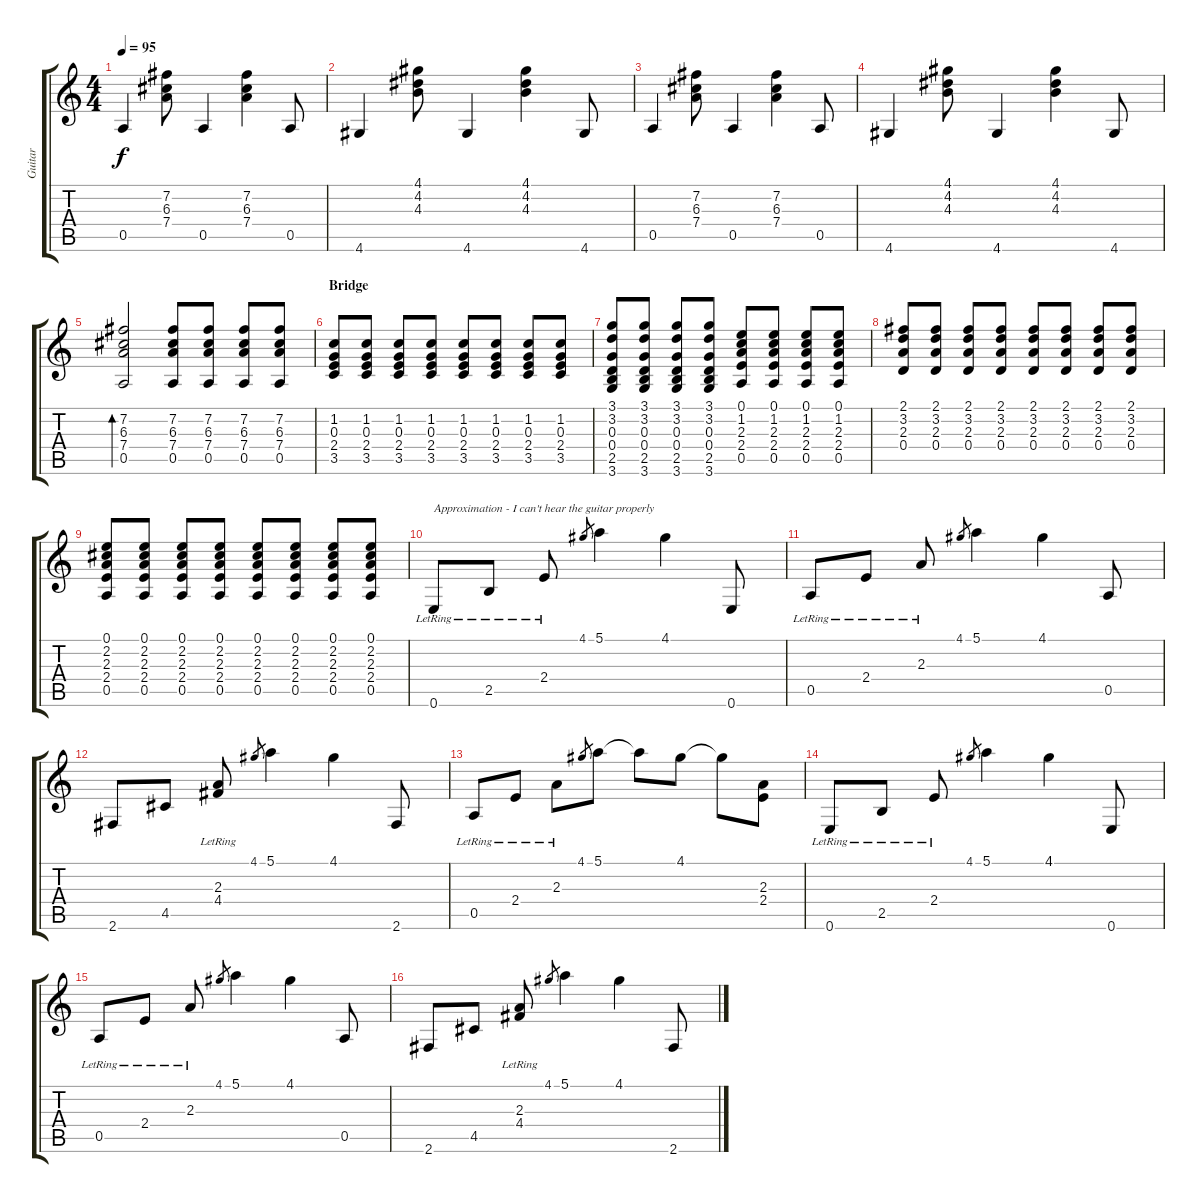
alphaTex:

\track ("Guitar" "Guitar") {instrument electricguitarclean}
\staff {score tabs}
\tuning (E4 B3 G3 D3 A2 E2) {hide}
\ts (4 4)
\tempo 95
\clef g2
\ks c
0.5.4{dy f} (7.2 6.3 7.4).8 0.5.4 (7.2 6.3 7.4).4 0.5.8 |
4.6.4 (4.1 4.2 4.3).8 4.6.4 (4.1 4.2 4.3).4 4.6.8 |
0.5.4 (7.2 6.3 7.4).8 0.5.4 (7.2 6.3 7.4).4 0.5.8 |
4.6.4 (4.1 4.2 4.3).8 4.6.4 (4.1 4.2 4.3).4 4.6.8 |
(7.2 6.3 7.4 0.5).2{bd 60} (7.2 6.3 7.4 0.5).8 (7.2 6.3 7.4 0.5).8 (7.2 6.3 7.4 0.5).8 (7.2 6.3 7.4 0.5).8 |
\section ("" "Bridge")
(1.2 0.3 2.4 3.5).8 (1.2 0.3 2.4 3.5).8 (1.2 0.3 2.4 3.5).8 (1.2 0.3 2.4 3.5).8 (1.2 0.3 2.4 3.5).8 (1.2 0.3 2.4 3.5).8 (1.2 0.3 2.4 3.5).8 (1.2 0.3 2.4 3.5).8 |
(3.1 3.2 0.3 0.4 2.5 3.6).8 (3.1 3.2 0.3 0.4 2.5 3.6).8 (3.1 3.2 0.3 0.4 2.5 3.6).8 (3.1 3.2 0.3 0.4 2.5 3.6).8 (0.1 1.2 2.3 2.4 0.5).8 (0.1 1.2 2.3 2.4 0.5).8 (0.1 1.2 2.3 2.4 0.5).8 (0.1 1.2 2.3 2.4 0.5).8 |
(2.1 3.2 2.3 0.4).8 (2.1 3.2 2.3 0.4).8 (2.1 3.2 2.3 0.4).8 (2.1 3.2 2.3 0.4).8 (2.1 3.2 2.3 0.4).8 (2.1 3.2 2.3 0.4).8 (2.1 3.2 2.3 0.4).8 (2.1 3.2 2.3 0.4).8 |
(0.1 2.2 2.3 2.4 0.5).8 (0.1 2.2 2.3 2.4 0.5).8 (0.1 2.2 2.3 2.4 0.5).8 (0.1 2.2 2.3 2.4 0.5).8 (0.1 2.2 2.3 2.4 0.5).8 (0.1 2.2 2.3 2.4 0.5).8 (0.1 2.2 2.3 2.4 0.5).8 (0.1 2.2 2.3 2.4 0.5).8 |
0.6{lr}.8{txt "Approximation - I can't hear the guitar properly"} 2.5{lr}.8 2.4{lr}.8 4.1.8{gr} 5.1.4 4.1.4 0.6.8 |
0.5{lr}.8 2.4{lr}.8 2.3{lr}.8 4.1.8{gr} 5.1.4 4.1.4 0.5.8 |
2.6.8 4.5.8 (2.3{lr} 4.4).8 4.1.8{gr} 5.1.4 4.1.4 2.6.8 |
0.5{lr}.8 2.4{lr}.8 2.3{lr}.8 4.1.8{gr} 5.1.8 5.1{t}.8 4.1.8 4.1{t}.8 (2.3 2.4).8 |
0.6{lr}.8 2.5{lr}.8 2.4{lr}.8 4.1.8{gr} 5.1.4 4.1.4 0.6.8 |
0.5{lr}.8 2.4{lr}.8 2.3{lr}.8 4.1.8{gr} 5.1.4 4.1.4 0.5.8 |
2.6.8 4.5.8 (2.3{lr} 4.4).8 4.1.8{gr} 5.1.4 4.1.4 2.6.8
